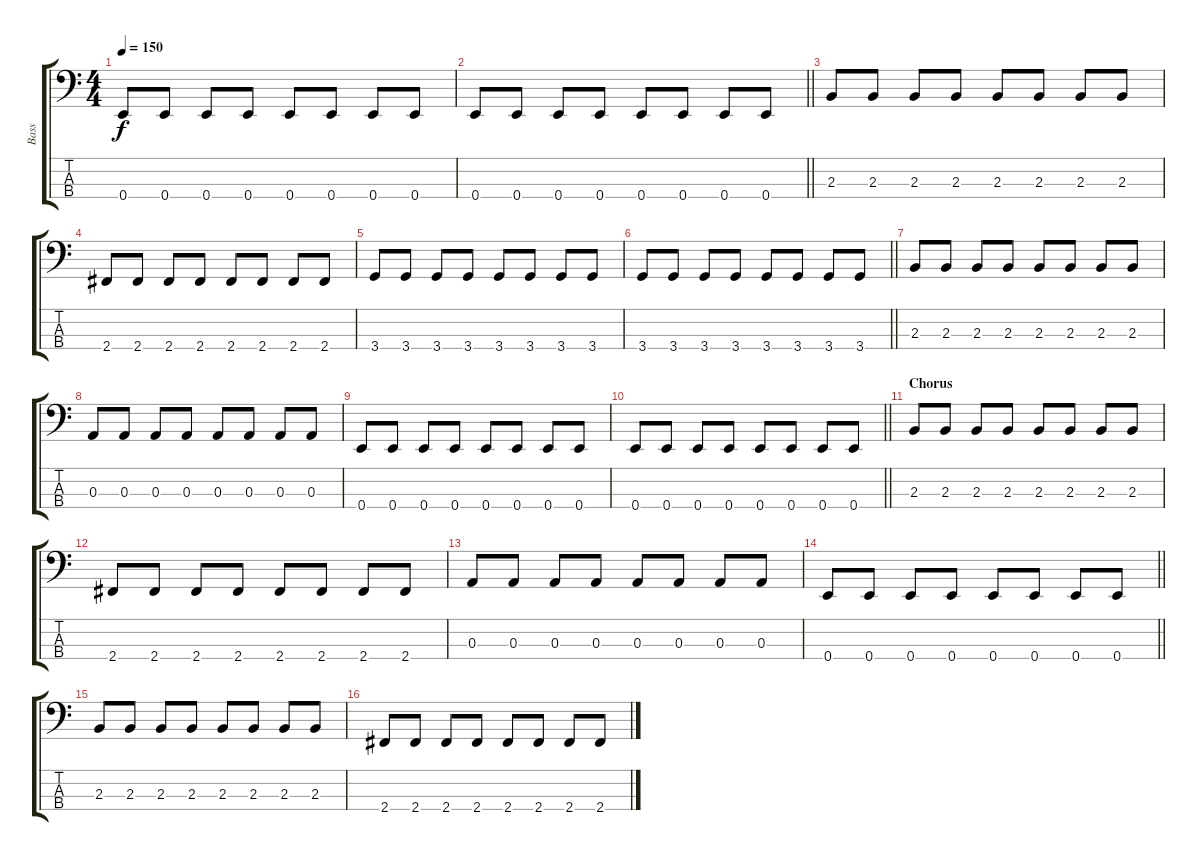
\track ("Bass" "Bass") {instrument electricbassfinger}
\staff {score tabs}
\tuning (G2 D2 A1 E1) {hide}
\ts (4 4)
\tempo 150
\clef f4
\ks c
0.4.8{dy f} 0.4.8 0.4.8 0.4.8 0.4.8 0.4.8 0.4.8 0.4.8 |
\barLineRight lightlight
0.4.8 0.4.8 0.4.8 0.4.8 0.4.8 0.4.8 0.4.8 0.4.8 |
2.3.8 2.3.8 2.3.8 2.3.8 2.3.8 2.3.8 2.3.8 2.3.8 |
2.4.8 2.4.8 2.4.8 2.4.8 2.4.8 2.4.8 2.4.8 2.4.8 |
3.4.8 3.4.8 3.4.8 3.4.8 3.4.8 3.4.8 3.4.8 3.4.8 |
\barLineRight lightlight
3.4.8 3.4.8 3.4.8 3.4.8 3.4.8 3.4.8 3.4.8 3.4.8 |
2.3.8 2.3.8 2.3.8 2.3.8 2.3.8 2.3.8 2.3.8 2.3.8 |
0.3.8 0.3.8 0.3.8 0.3.8 0.3.8 0.3.8 0.3.8 0.3.8 |
0.4.8 0.4.8 0.4.8 0.4.8 0.4.8 0.4.8 0.4.8 0.4.8 |
\barLineRight lightlight
0.4.8 0.4.8 0.4.8 0.4.8 0.4.8 0.4.8 0.4.8 0.4.8 |
\section ("" "Chorus")
2.3.8 2.3.8 2.3.8 2.3.8 2.3.8 2.3.8 2.3.8 2.3.8 |
2.4.8 2.4.8 2.4.8 2.4.8 2.4.8 2.4.8 2.4.8 2.4.8 |
0.3.8 0.3.8 0.3.8 0.3.8 0.3.8 0.3.8 0.3.8 0.3.8 |
\barLineRight lightlight
0.4.8 0.4.8 0.4.8 0.4.8 0.4.8 0.4.8 0.4.8 0.4.8 |
2.3.8 2.3.8 2.3.8 2.3.8 2.3.8 2.3.8 2.3.8 2.3.8 |
2.4.8 2.4.8 2.4.8 2.4.8 2.4.8 2.4.8 2.4.8 2.4.8
